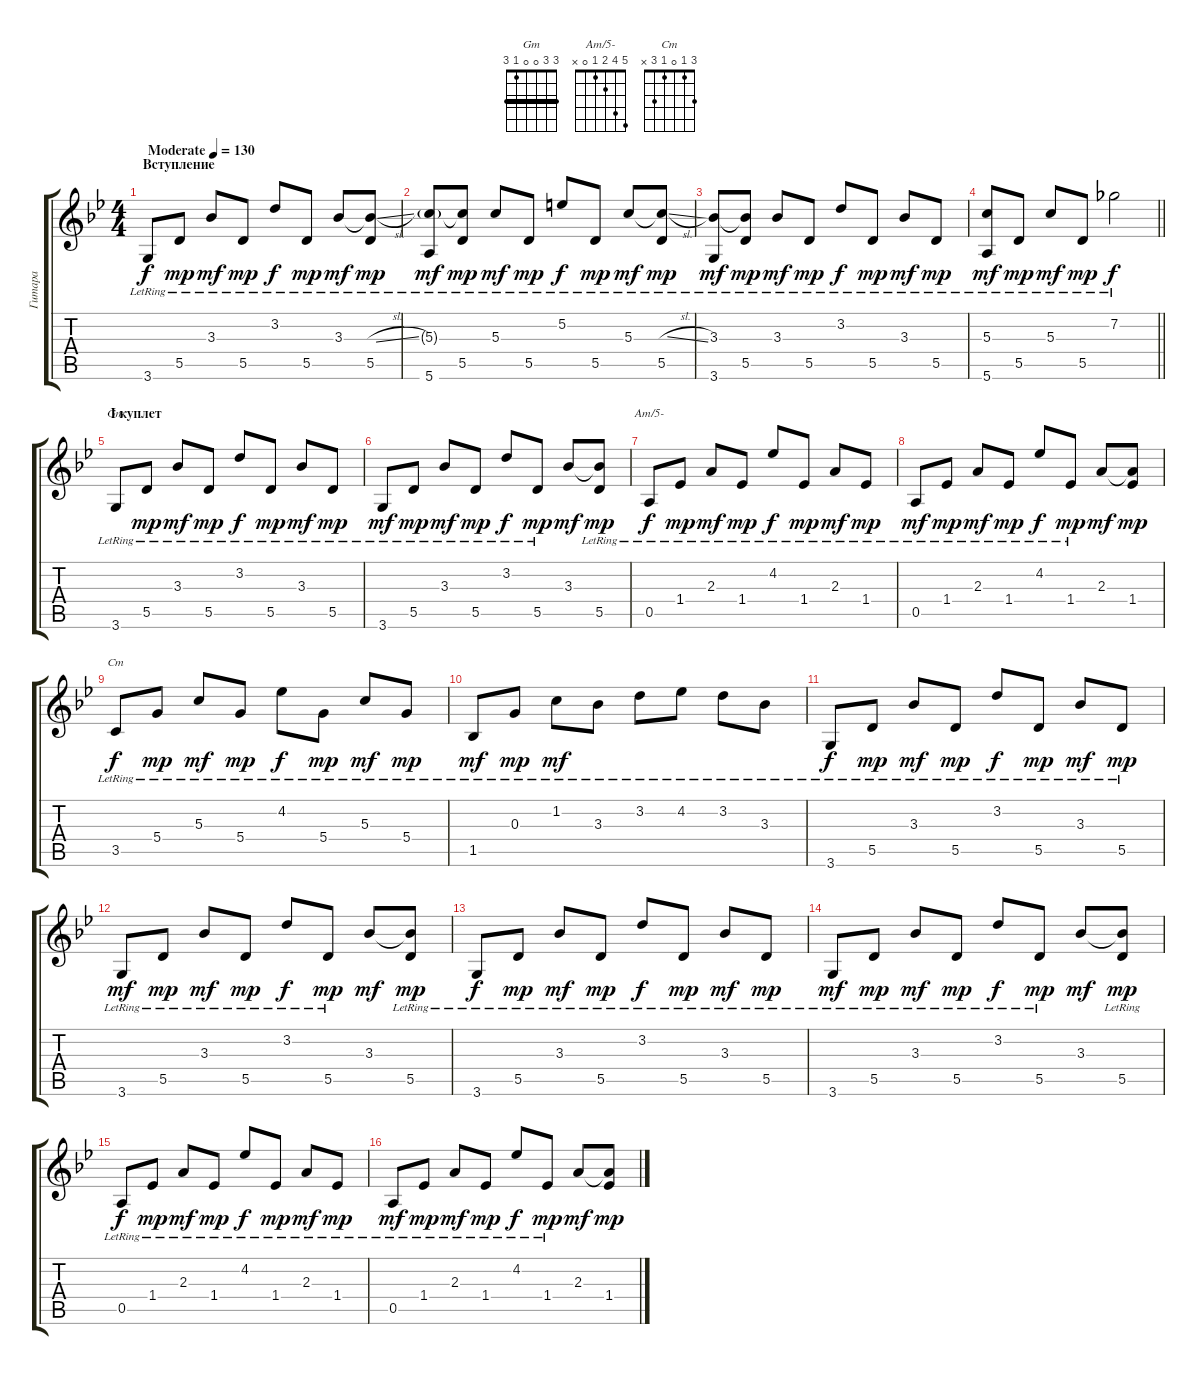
\track ("Гитара" "Гитара") {instrument acousticguitarnylon}
\staff {score tabs}
\tuning (E4 B3 G3 D3 A2 E2) {hide}
\chord ("Gm" 3 3 0 0 1 3) {barre 3}
\chord ("Am/5-" 5 4 2 1 0 x)
\chord ("Cm" 3 1 0 1 3 x)
\ts (4 4)
\section ("" "Вступление")
\tempo (130 "Moderate")
\clef g2
\ks gminor
3.6{lr}.8{dy f instrument acousticguitarnylon} 5.5{lr}.8{dy mp} 3.3{lr}.8{dy mf} 5.5{lr}.8{dy mp} 3.2{lr}.8{dy f} 5.5{lr}.8{dy mp} 3.3{lr}.8{dy mf} (3.3{sl t} 5.5{lr}).8{dy mp} |
(5.3{g lr} 5.6{lr}).8{dy mf} (5.3{t} 5.5{lr}).8{dy mp} 5.3{lr}.8{dy mf} 5.5{lr}.8{dy mp} 5.2{lr}.8{dy f} 5.5{lr}.8{dy mp} 5.3{lr}.8{dy mf} (5.3{sl t} 5.5{lr}).8{dy mp} |
(3.3{lr} 3.6{lr}).8{dy mf} (3.3{t} 5.5{lr}).8{dy mp} 3.3{lr}.8{dy mf} 5.5{lr}.8{dy mp} 3.2{lr}.8{dy f} 5.5{lr}.8{dy mp} 3.3{lr}.8{dy mf} 5.5{lr}.8{dy mp} |
\barLineRight lightlight
(5.3{lr} 5.6{lr}).8{dy mf} 5.5{lr}.8{dy mp} 5.3{lr}.8{dy mf} 5.5{lr}.8{dy mp} 7.2{lr}.2{dy f} |
\section ("" "I куплет")
3.6{lr}.8{ch "Gm"} 5.5{lr}.8{dy mp} 3.3{lr}.8{dy mf} 5.5{lr}.8{dy mp} 3.2{lr}.8{dy f} 5.5{lr}.8{dy mp} 3.3{lr}.8{dy mf} 5.5{lr}.8{dy mp} |
3.6{lr}.8{dy mf} 5.5{lr}.8{dy mp} 3.3{lr}.8{dy mf} 5.5{lr}.8{dy mp} 3.2{lr}.8{dy f} 5.5{lr}.8{dy mp} 3.3.8{dy mf} (3.3{t} 5.5{lr}).8{dy mp} |
0.5{lr}.8{ch "Am/5-" dy f} 1.4{lr}.8{dy mp} 2.3{lr}.8{dy mf} 1.4{lr}.8{dy mp} 4.2{lr}.8{dy f} 1.4{lr}.8{dy mp} 2.3{lr}.8{dy mf} 1.4{lr}.8{dy mp} |
0.5{lr}.8{dy mf} 1.4{lr}.8{dy mp} 2.3{lr}.8{dy mf} 1.4{lr}.8{dy mp} 4.2{lr}.8{dy f} 1.4{lr}.8{dy mp} 2.3.8{dy mf} (2.3{t} 1.4).8{dy mp} |
3.5{lr}.8{ch "Cm" dy f} 5.4{lr}.8{dy mp} 5.3{lr}.8{dy mf} 5.4{lr}.8{dy mp} 4.2{lr}.8{dy f} 5.4{lr}.8{dy mp} 5.3{lr}.8{dy mf} 5.4{lr}.8{dy mp} |
1.5{lr}.8{dy mf} 0.3{lr}.8{dy mp} 1.2{lr}.8{dy mf} 3.3{lr}.8 3.2{lr}.8 4.2{lr}.8 3.2{lr}.8 3.3{lr}.8 |
3.6{lr}.8{dy f} 5.5{lr}.8{dy mp} 3.3{lr}.8{dy mf} 5.5{lr}.8{dy mp} 3.2{lr}.8{dy f} 5.5{lr}.8{dy mp} 3.3{lr}.8{dy mf} 5.5{lr}.8{dy mp} |
3.6{lr}.8{dy mf} 5.5{lr}.8{dy mp} 3.3{lr}.8{dy mf} 5.5{lr}.8{dy mp} 3.2{lr}.8{dy f} 5.5{lr}.8{dy mp} 3.3.8{dy mf} (3.3{t} 5.5{lr}).8{dy mp} |
3.6{lr}.8{dy f} 5.5{lr}.8{dy mp} 3.3{lr}.8{dy mf} 5.5{lr}.8{dy mp} 3.2{lr}.8{dy f} 5.5{lr}.8{dy mp} 3.3{lr}.8{dy mf} 5.5{lr}.8{dy mp} |
3.6{lr}.8{dy mf} 5.5{lr}.8{dy mp} 3.3{lr}.8{dy mf} 5.5{lr}.8{dy mp} 3.2{lr}.8{dy f} 5.5{lr}.8{dy mp} 3.3.8{dy mf} (3.3{t} 5.5{lr}).8{dy mp} |
0.5{lr}.8{dy f} 1.4{lr}.8{dy mp} 2.3{lr}.8{dy mf} 1.4{lr}.8{dy mp} 4.2{lr}.8{dy f} 1.4{lr}.8{dy mp} 2.3{lr}.8{dy mf} 1.4{lr}.8{dy mp} |
0.5{lr}.8{dy mf} 1.4{lr}.8{dy mp} 2.3{lr}.8{dy mf} 1.4{lr}.8{dy mp} 4.2{lr}.8{dy f} 1.4{lr}.8{dy mp} 2.3.8{dy mf} (2.3{t} 1.4).8{dy mp}
